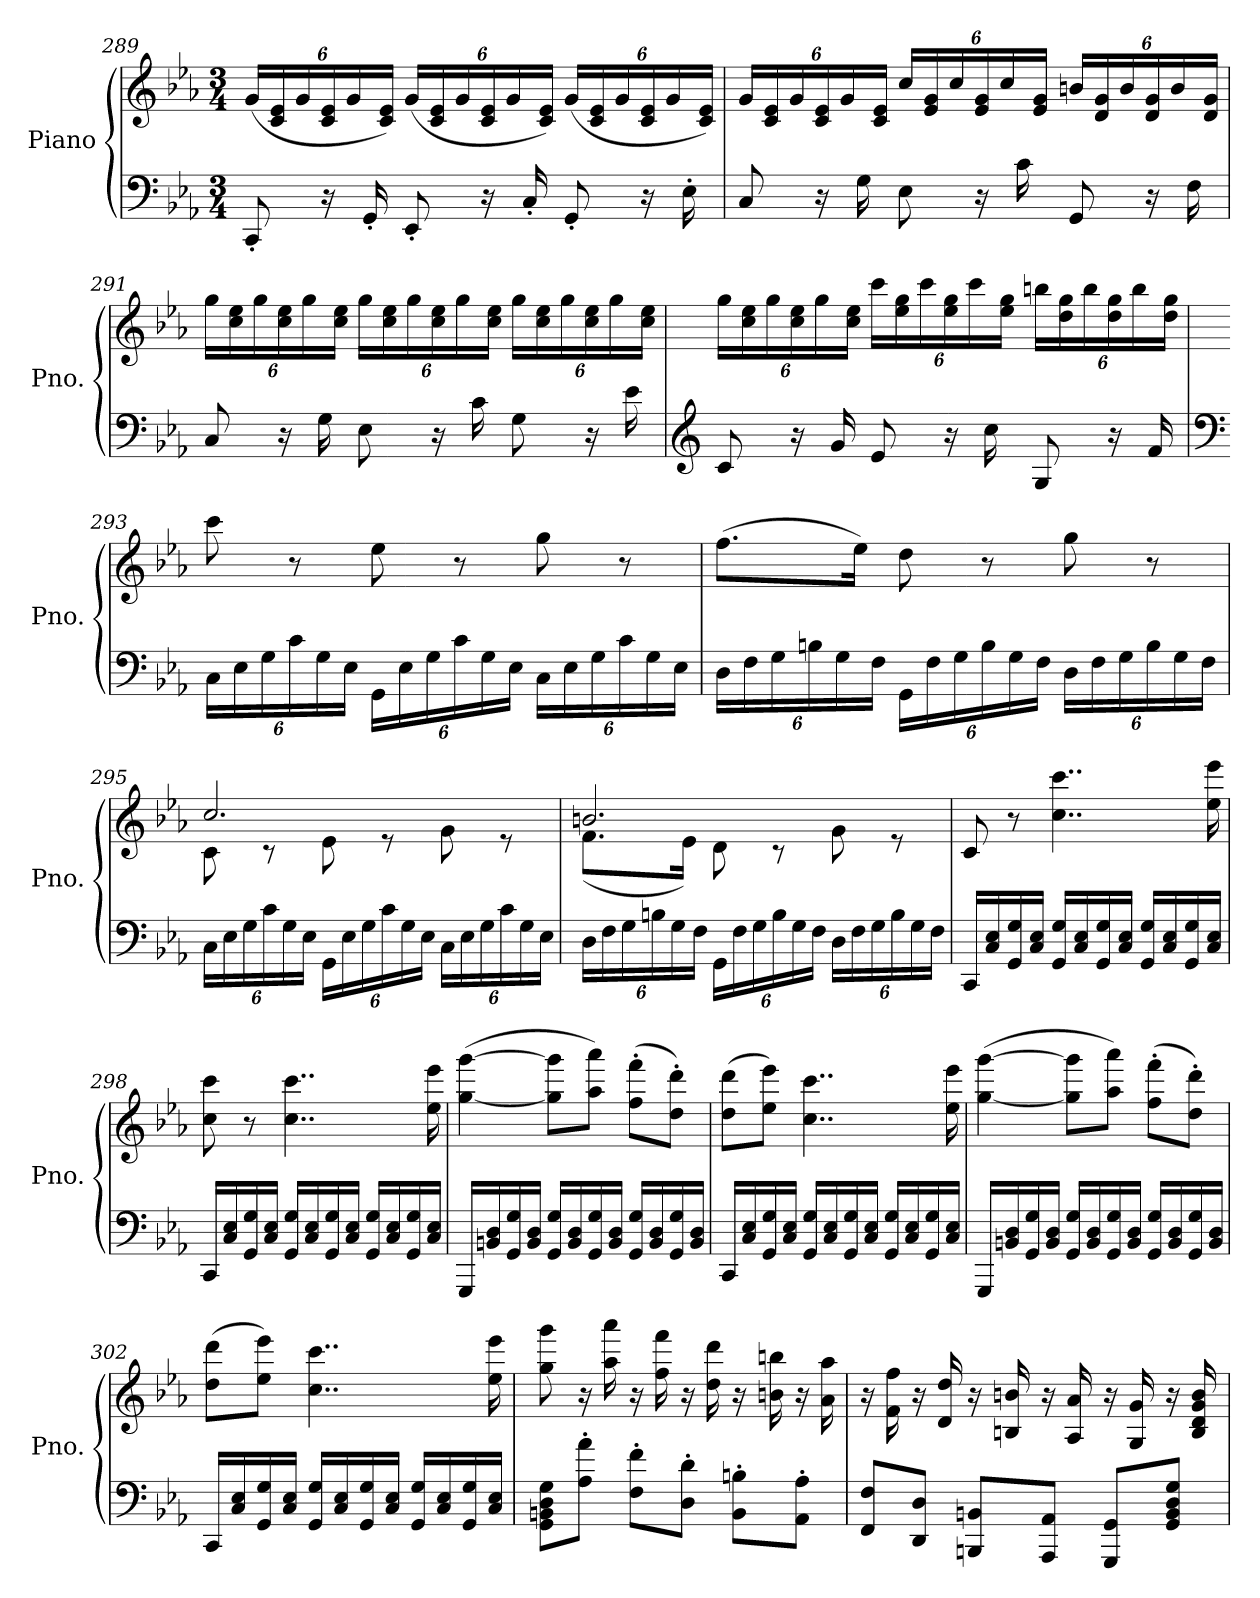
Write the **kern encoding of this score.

**kern	**kern
*part1	*part1
*staff2	*staff1
*I"Piano	*
*I'Pno.	*
!!LO:LB:g=z
*clefF4	*clefG2
*k[b-e-a-]	*k[b-e-a-]
*c:	*c:
*M3/4	*M3/4
*	*Xbrackettup
=289	=289
8CC'/	(<24g/LL
.	24c/ 24e-/
.	24g/
16r	24c/ 24e-/
.	24g/
16GG'/	.
.	24c/ 24e-/JJ)
8EE-'/	(<24g/LL
.	24c/ 24e-/
.	24g/
16r	24c/ 24e-/
.	24g/
16C'/	.
.	24c/ 24e-/JJ)
8GG'/	(<24g/LL
.	24c/ 24e-/
.	24g/
16r	24c/ 24e-/
.	24g/
16E-'\	.
.	24c/ 24e-/JJ)
=290	=290
8C/	24g/LL
.	24c/ 24e-/
.	24g/
16r	24c/ 24e-/
.	24g/
16G\	.
.	24c/ 24e-/JJ
8E-\	24cc/LL
.	24e-/ 24g/
.	24cc/
16r	24e-/ 24g/
.	24cc/
16c\	.
.	24e-/ 24g/JJ
8GG/	24bn/LL
.	24d/ 24g/
.	24b/
16r	24d/ 24g/
.	24b/
16F\	.
.	24d/ 24g/JJ
!!LO:LB:g=z
=291	=291
8C/	24gg\LL
.	24cc\ 24ee-\
.	24gg\
16r	24cc\ 24ee-\
.	24gg\
16G\	.
.	24cc\ 24ee-\JJ
8E-\	24gg\LL
.	24cc\ 24ee-\
.	24gg\
16r	24cc\ 24ee-\
.	24gg\
16c\	.
.	24cc\ 24ee-\JJ
8G\	24gg\LL
.	24cc\ 24ee-\
.	24gg\
16r	24cc\ 24ee-\
.	24gg\
16e-\	.
.	24cc\ 24ee-\JJ
=292	=292
*clefG2	*
8c/	24gg\LL
.	24cc\ 24ee-\
.	24gg\
16r	24cc\ 24ee-\
.	24gg\
16g/	.
.	24cc\ 24ee-\JJ
8e-/	24ccc\LL
.	24ee-\ 24gg\
.	24ccc\
16r	24ee-\ 24gg\
.	24ccc\
16cc\	.
.	24ee-\ 24gg\JJ
8G/	24bbn\LL
.	24dd\ 24gg\
.	24bb\
16r	24dd\ 24gg\
.	24bb\
16f/	.
.	24dd\ 24gg\JJ
!!LO:PB:g=z
=293	=293
*clefF4	*
*Xbrackettup	*
24C\LL	8ccc\
24E-\	.
24G\	.
24c\	8r
24G\	.
24E-\JJ	.
24GG\LL	8ee-\
24E-\	.
24G\	.
24c\	8r
24G\	.
24E-\JJ	.
24C\LL	8gg\
24E-\	.
24G\	.
24c\	8r
24G\	.
24E-\JJ	.
=294	=294
24D\LL	(>8.ff\L
24F\	.
24G\	.
24Bn\	.
24G\	.
.	16ee-\Jk)
24F\JJ	.
24GG\LL	8dd\
24F\	.
24G\	.
24B\	8r
24G\	.
24F\JJ	.
24D\LL	8gg\
24F\	.
24G\	.
24B\	8r
24G\	.
24F\JJ	.
!!LO:LB:g=z
=295	=295
*	*^
24C\LL	2.cc/	8c\
24E-\	.	.
24G\	.	.
24c\	.	8r
24G\	.	.
24E-\JJ	.	.
24GG\LL	.	8e-\
24E-\	.	.
24G\	.	.
24c\	.	8r
24G\	.	.
24E-\JJ	.	.
24C\LL	.	8g\
24E-\	.	.
24G\	.	.
24c\	.	8r
24G\	.	.
24E-\JJ	.	.
=296	=296	=296
24D\LL	2.bn/	(<8.f\L
24F\	.	.
24G\	.	.
24Bn\	.	.
24G\	.	.
.	.	16e-\Jk)
24F\JJ	.	.
24GG\LL	.	8d\
24F\	.	.
24G\	.	.
24B\	.	8r
24G\	.	.
24F\JJ	.	.
24D\LL	.	8g\
24F\	.	.
24G\	.	.
24B\	.	8r
24G\	.	.
24F\JJ	.	.
*	*v	*v
=297	=297
16CC/LL	8c/
16C/ 16E-/	.
16GG/ 16G/	8r
16C/ 16E-/JJ	.
16GG/ 16G/LL	4..cc\ 4..ccc\
16C/ 16E-/	.
16GG/ 16G/	.
16C/ 16E-/JJ	.
16GG/ 16G/LL	.
16C/ 16E-/	.
16GG/ 16G/	.
16C/ 16E-/JJ	16ee-\ 16eee-\
!!LO:LB:g=z
=298	=298
16CC/LL	8cc\ 8ccc\
16C/ 16E-/	.
16GG/ 16G/	8r
16C/ 16E-/JJ	.
16GG/ 16G/LL	4..cc\ 4..ccc\
16C/ 16E-/	.
16GG/ 16G/	.
16C/ 16E-/JJ	.
16GG/ 16G/LL	.
16C/ 16E-/	.
16GG/ 16G/	.
16C/ 16E-/JJ	16ee-\ 16eee-\
=299	=299
16GGG/LL	(>[4gg\ [4ggg\
16BBn/ 16D/	.
16GG/ 16G/	.
16BB/ 16D/JJ	.
16GG/ 16G/LL	8gg\] 8ggg\]L
16BB/ 16D/	.
16GG/ 16G/	8aa-\ 8aaa-\J)
16BB/ 16D/JJ	.
16GG/ 16G/LL	(>8ff\' 8fff\'L
16BB/ 16D/	.
16GG/ 16G/	8dd\' 8ddd\'J)
16BB/ 16D/JJ	.
=300	=300
16CC/LL	(>8dd\ 8ddd\L
16C/ 16E-/	.
16GG/ 16G/	8ee-\ 8eee-\J)
16C/ 16E-/JJ	.
16GG/ 16G/LL	4..cc\ 4..ccc\
16C/ 16E-/	.
16GG/ 16G/	.
16C/ 16E-/JJ	.
16GG/ 16G/LL	.
16C/ 16E-/	.
16GG/ 16G/	.
16C/ 16E-/JJ	16ee-\ 16eee-\
!!LO:LB:g=z
=301	=301
16GGG/LL	(>[4gg\ [4ggg\
16BBn/ 16D/	.
16GG/ 16G/	.
16BB/ 16D/JJ	.
16GG/ 16G/LL	8gg\] 8ggg\]L
16BB/ 16D/	.
16GG/ 16G/	8aa-\ 8aaa-\J)
16BB/ 16D/JJ	.
16GG/ 16G/LL	(>8ff\' 8fff\'L
16BB/ 16D/	.
16GG/ 16G/	8dd\' 8ddd\'J)
16BB/ 16D/JJ	.
=302	=302
16CC/LL	(>8dd\ 8ddd\L
16C/ 16E-/	.
16GG/ 16G/	8ee-\ 8eee-\J)
16C/ 16E-/JJ	.
16GG/ 16G/LL	4..cc\ 4..ccc\
16C/ 16E-/	.
16GG/ 16G/	.
16C/ 16E-/JJ	.
16GG/ 16G/LL	.
16C/ 16E-/	.
16GG/ 16G/	.
16C/ 16E-/JJ	16ee-\ 16eee-\
=303	=303
8GG\ 8BBn\ 8D\ 8G\L	8gg\ 8ggg\
8A-\' 8a-\'J	16r
.	16aa-\ 16aaa-\
8F\' 8f\'L	16r
.	16ff\ 16fff\
8D\' 8d\'J	16r
.	16dd\ 16ddd\
8BB\' 8Bn\'L	16r
.	16bn\ 16bbn\
8AA-\' 8A-\'J	16r
.	16a-\ 16aa-\
!!LO:LB:g=z
=304	=304
8FF/ 8F/L	16r
.	16f\ 16ff\
8DD/ 8D/J	16r
.	16d/ 16dd/
8BBBn/ 8BBn/L	16r
.	16Bn/ 16bn/
8AAA-/ 8AA-/J	16r
.	16A-/ 16a-/
8GGG/ 8GG/L	16r
.	16G/ 16g/
8GG/ 8BB/ 8D/ 8G/J	16r
.	16B/ 16d/ 16g/ 16b/
=	=
*-	*-
